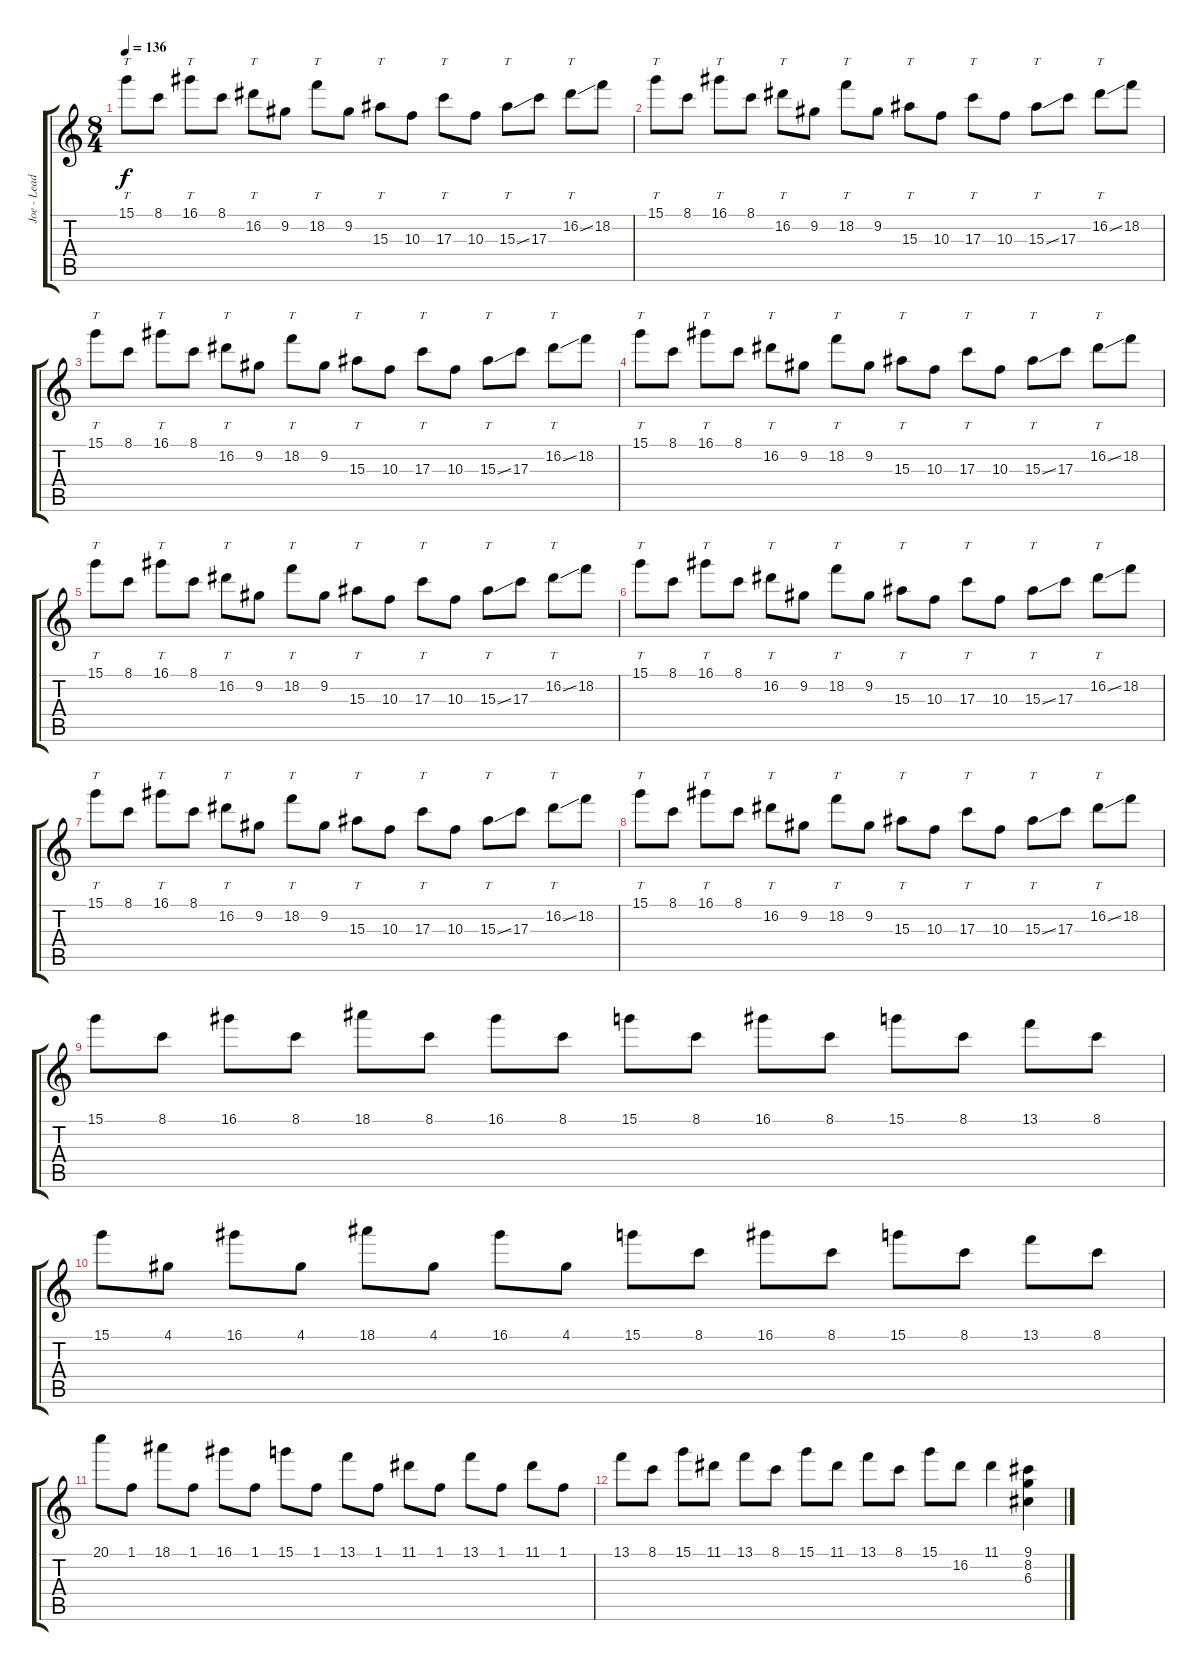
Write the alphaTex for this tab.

\track ("Joe - Lead Guitar" "Joe - Lead") {instrument overdrivenguitar}
\staff {score tabs}
\tuning (E4 B3 G3 D3 A2 D2) {hide}
\ts (8 4)
\tempo 136
\clef g2
\ks c
15.1.8{tt dy f instrument overdrivenguitar} 8.1.8 16.1.8{tt} 8.1.8 16.2.8{tt} 9.2.8 18.2.8{tt} 9.2.8 15.3.8{tt} 10.3.8 17.3.8{tt} 10.3.8 15.3{ss}.8{tt} 17.3.8 16.2{ss}.8{tt} 18.2.8 |
15.1.8{tt} 8.1.8 16.1.8{tt} 8.1.8 16.2.8{tt} 9.2.8 18.2.8{tt} 9.2.8 15.3.8{tt} 10.3.8 17.3.8{tt} 10.3.8 15.3{ss}.8{tt} 17.3.8 16.2{ss}.8{tt} 18.2.8 |
15.1.8{tt} 8.1.8 16.1.8{tt} 8.1.8 16.2.8{tt} 9.2.8 18.2.8{tt} 9.2.8 15.3.8{tt} 10.3.8 17.3.8{tt} 10.3.8 15.3{ss}.8{tt} 17.3.8 16.2{ss}.8{tt} 18.2.8 |
15.1.8{tt} 8.1.8 16.1.8{tt} 8.1.8 16.2.8{tt} 9.2.8 18.2.8{tt} 9.2.8 15.3.8{tt} 10.3.8 17.3.8{tt} 10.3.8 15.3{ss}.8{tt} 17.3.8 16.2{ss}.8{tt} 18.2.8 |
15.1.8{tt} 8.1.8 16.1.8{tt} 8.1.8 16.2.8{tt} 9.2.8 18.2.8{tt} 9.2.8 15.3.8{tt} 10.3.8 17.3.8{tt} 10.3.8 15.3{ss}.8{tt} 17.3.8 16.2{ss}.8{tt} 18.2.8 |
15.1.8{tt} 8.1.8 16.1.8{tt} 8.1.8 16.2.8{tt} 9.2.8 18.2.8{tt} 9.2.8 15.3.8{tt} 10.3.8 17.3.8{tt} 10.3.8 15.3{ss}.8{tt} 17.3.8 16.2{ss}.8{tt} 18.2.8 |
15.1.8{tt} 8.1.8 16.1.8{tt} 8.1.8 16.2.8{tt} 9.2.8 18.2.8{tt} 9.2.8 15.3.8{tt} 10.3.8 17.3.8{tt} 10.3.8 15.3{ss}.8{tt} 17.3.8 16.2{ss}.8{tt} 18.2.8 |
15.1.8{tt} 8.1.8 16.1.8{tt} 8.1.8 16.2.8{tt} 9.2.8 18.2.8{tt} 9.2.8 15.3.8{tt} 10.3.8 17.3.8{tt} 10.3.8 15.3{ss}.8{tt} 17.3.8 16.2{ss}.8{tt} 18.2.8 |
15.1.8 8.1.8 16.1.8 8.1.8 18.1.8 8.1.8 16.1.8 8.1.8 15.1.8 8.1.8 16.1.8 8.1.8 15.1.8 8.1.8 13.1.8 8.1.8 |
15.1.8 4.1.8 16.1.8 4.1.8 18.1.8 4.1.8 16.1.8 4.1.8 15.1.8 8.1.8 16.1.8 8.1.8 15.1.8 8.1.8 13.1.8 8.1.8 |
20.1.8 1.1.8 18.1.8 1.1.8 16.1.8 1.1.8 15.1.8 1.1.8 13.1.8 1.1.8 11.1.8 1.1.8 13.1.8 1.1.8 11.1.8 1.1.8 |
13.1.8 8.1.8 15.1.8 11.1.8 13.1.8 8.1.8 15.1.8 11.1.8 13.1.8 8.1.8 15.1.8 16.2.8 11.1.4 (9.1 8.2 6.3).4
